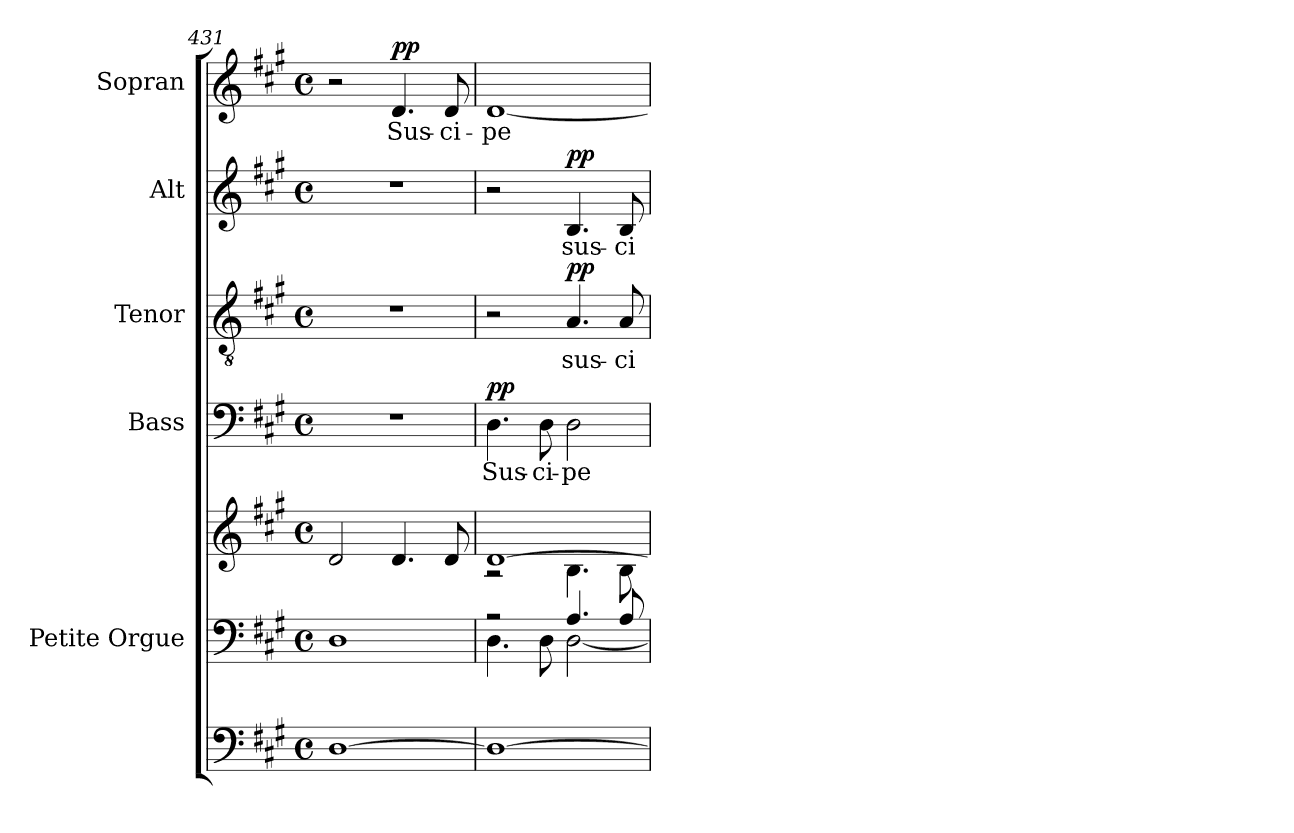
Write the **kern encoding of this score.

**kern	**kern	**kern	**kern	**text	**dynam	**kern	**text	**dynam	**kern	**text	**dynam	**kern	**text	**dynam
*part6	*part5	*part5	*part4	*part4	*part4	*part3	*part3	*part3	*part2	*part2	*part2	*part1	*part1	*part1
*staff7	*staff6	*staff5	*staff4	*staff4	*staff4	*staff3	*staff3	*staff3	*staff2	*staff2	*staff2	*staff1	*staff1	*staff1
*	*I"Petite Orgue	*	*I"Bass	*	*	*I"Tenor	*	*	*I"Alt	*	*	*I"Sopran	*	*
*	*I'Org. 1	*	*I'B.	*	*	*I'T.	*	*	*I'A.	*	*	*I'S.	*	*
*clefF4	*clefF4	*clefG2	*clefF4	*	*	*clefGv2	*	*	*clefG2	*	*	*clefG2	*	*
*k[f#c#g#]	*k[f#c#g#]	*k[f#c#g#]	*k[f#c#g#]	*	*	*k[f#c#g#]	*	*	*k[f#c#g#]	*	*	*k[f#c#g#]	*	*
*A:	*A:	*A:	*A:	*	*	*A:	*	*	*A:	*	*	*A:	*	*
*M4/4	*M4/4	*M4/4	*M4/4	*	*	*M4/4	*	*	*M4/4	*	*	*M4/4	*	*
*met(c)	*met(c)	*met(c)	*met(c)	*	*	*met(c)	*	*	*met(c)	*	*	*met(c)	*	*
=431	=431	=431	=431	=431	=431	=431	=431	=431	=431	=431	=431	=431	=431	=431
[1D	1D	2d/	1r	.	.	1r	.	.	1r	.	.	2r	.	.
!	!	!	!	!	!	!	!	!	!	!	!	!	!LO:LY:b	!LO:DY:a
.	.	4.d/	.	.	.	.	.	.	.	.	.	4.d/	Sus-	pp
!	!	!	!	!	!	!	!	!	!	!	!	!	!LO:LY:b	!
.	.	8d/	.	.	.	.	.	.	.	.	.	8d/	-ci-	.
=432	=432	=432	=432	=432	=432	=432	=432	=432	=432	=432	=432	=432	=432	=432
*	*^	*^	*	*	*	*	*	*	*	*	*	*	*	*
!	!	!	!	!	!	!LO:LY:b	!LO:DY:a	!	!	!	!	!	!	!	!LO:LY:b	!
1D_	2rA	4.D\	[>1d	2rA	4.D\	Sus-	pp	2r	.	.	2r	.	.	[1d	-pe	.
!	!	!	!	!	!	!LO:LY:b	!	!	!	!	!	!	!	!	!	!
.	.	8D\	.	.	8D\	-ci-	.	.	.	.	.	.	.	.	.	.
!	!	!	!	!	!	!LO:LY:b	!	!	!LO:LY:b	!LO:DY:a	!	!LO:LY:b	!LO:DY:a	!	!	!
.	4.A/	[<2D\	.	4.B\	2D\	-pe	.	4.A/	sus-	pp	4.B/	sus-	pp	.	.	.
!	!	!	!	!	!	!	!	!	!LO:LY:b	!	!	!LO:LY:b	!	!	!	!
.	8A/	.	.	8B\	.	.	.	8A/	-ci-	.	8B/	-ci-	.	.	.	.
*	*v	*v	*	*	*	*	*	*	*	*	*	*	*	*	*	*
*	*	*v	*v	*	*	*	*	*	*	*	*	*	*	*	*
=	=	=	=	=	=	=	=	=	=	=	=	=	=	=
*-	*-	*-	*-	*-	*-	*-	*-	*-	*-	*-	*-	*-	*-	*-
